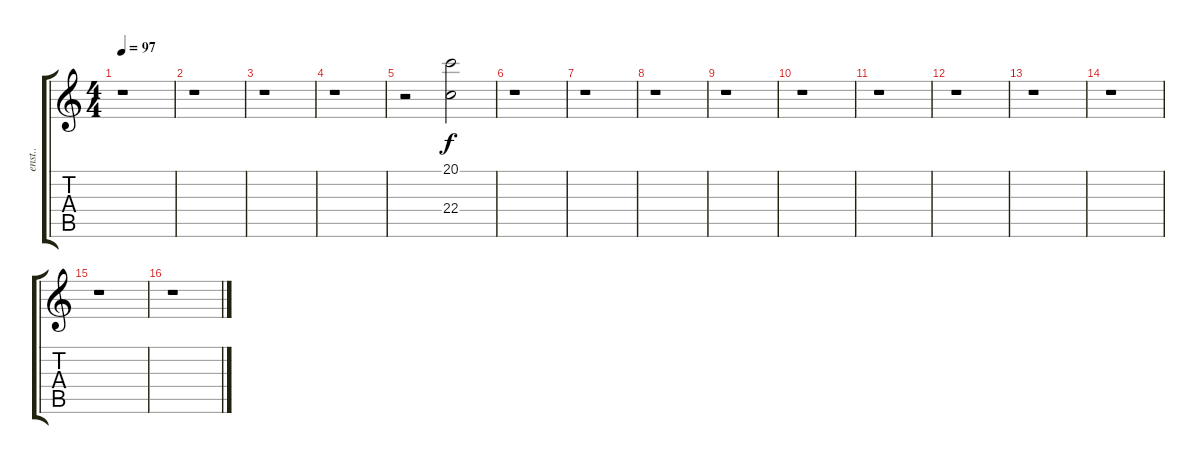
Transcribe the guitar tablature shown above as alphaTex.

\track ("enst.." "enst..") {instrument helicopter}
\staff {score tabs}
\tuning (E4 B3 G3 D3 A2 E2) {hide}
\ts (4 4)
\tempo 97
\clef g2
\ks c
r.1{dy f instrument helicopter} |
r.1 |
r.1 |
r.1 |
r.2 (20.1 22.4).2 |
r.1 |
r.1 |
r.1 |
r.1 |
r.1 |
r.1 |
r.1 |
r.1 |
r.1 |
r.1 |
r.1
